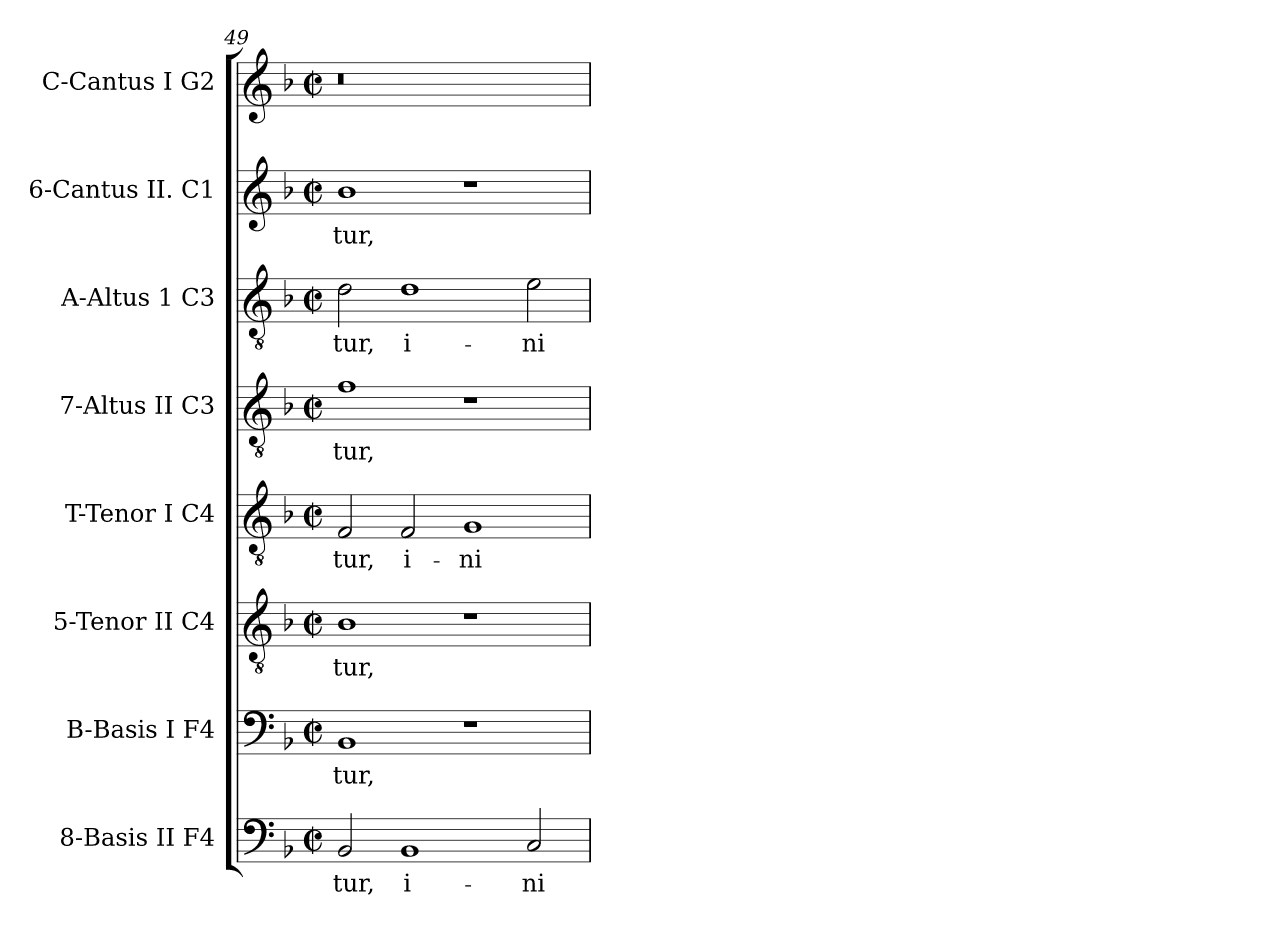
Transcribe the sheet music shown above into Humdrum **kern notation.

**kern	**text	**kern	**text	**kern	**text	**kern	**text	**kern	**text	**kern	**text	**kern	**text	**kern
*part8	*part8	*part7	*part7	*part6	*part6	*part5	*part5	*part4	*part4	*part3	*part3	*part2	*part2	*part1
*staff8	*staff8	*staff7	*staff7	*staff6	*staff6	*staff5	*staff5	*staff4	*staff4	*staff3	*staff3	*staff2	*staff2	*staff1
*I"8-Basis II  F4	*	*I"B-Basis I  F4	*	*I"5-Tenor II  C4	*	*I"T-Tenor I  C4	*	*I"7-Altus II  C3	*	*I"A-Altus 1  C3	*	*I"6-Cantus II.  C1	*	*I"C-Cantus I  G2
*	*	*I'B	*	*	*	*I'T	*	*	*	*I'A	*	*	*	*I'C
*clefF4	*	*clefF4	*	*clefGv2	*	*clefGv2	*	*clefGv2	*	*clefGv2	*	*clefG2	*	*clefG2
*k[b-]	*	*k[b-]	*	*k[b-]	*	*k[b-]	*	*k[b-]	*	*k[b-]	*	*k[b-]	*	*k[b-]
*F:	*	*F:	*	*F:	*	*F:	*	*F:	*	*F:	*	*F:	*	*F:
*M2/2	*	*M2/2	*	*M2/2	*	*M2/2	*	*M2/2	*	*M2/2	*	*M2/2	*	*M2/2
*met(c|)	*	*met(c|)	*	*met(c|)	*	*met(c|)	*	*met(c|)	*	*met(c|)	*	*met(c|)	*	*met(c|)
=49	=49	=49	=49	=49	=49	=49	=49	=49	=49	=49	=49	=49	=49	=49
!	!LO:LY:b:cj	!	!LO:LY:b:cj	!	!LO:LY:b:cj	!	!LO:LY:b:cj	!	!LO:LY:b:cj	!	!LO:LY:b:cj	!	!LO:LY:b:cj	!
2BB-/	-tur,	1BB-	-tur,	1B-	-tur,	2F/	-tur,	1f	-tur,	2d\	-tur,	1b-	-tur,	0r
!	!LO:LY:b:cj	!	!	!	!	!	!LO:LY:b:cj	!	!	!	!LO:LY:b:cj	!	!	!
1BB-	i-	.	.	.	.	2F/	i-	.	.	1d	i-	.	.	.
!	!	!	!	!	!	!	!LO:LY:b:cj	!	!	!	!	!	!	!
.	.	1r	.	1r	.	1G	-ni-	1r	.	.	.	1r	.	.
!	!LO:LY:b:cj	!	!	!	!	!	!	!	!	!	!LO:LY:b:cj	!	!	!
2C/	-ni-	.	.	.	.	.	.	.	.	2e\	-ni-	.	.	.
=	=	=	=	=	=	=	=	=	=	=	=	=	=	=
*-	*-	*-	*-	*-	*-	*-	*-	*-	*-	*-	*-	*-	*-	*-
